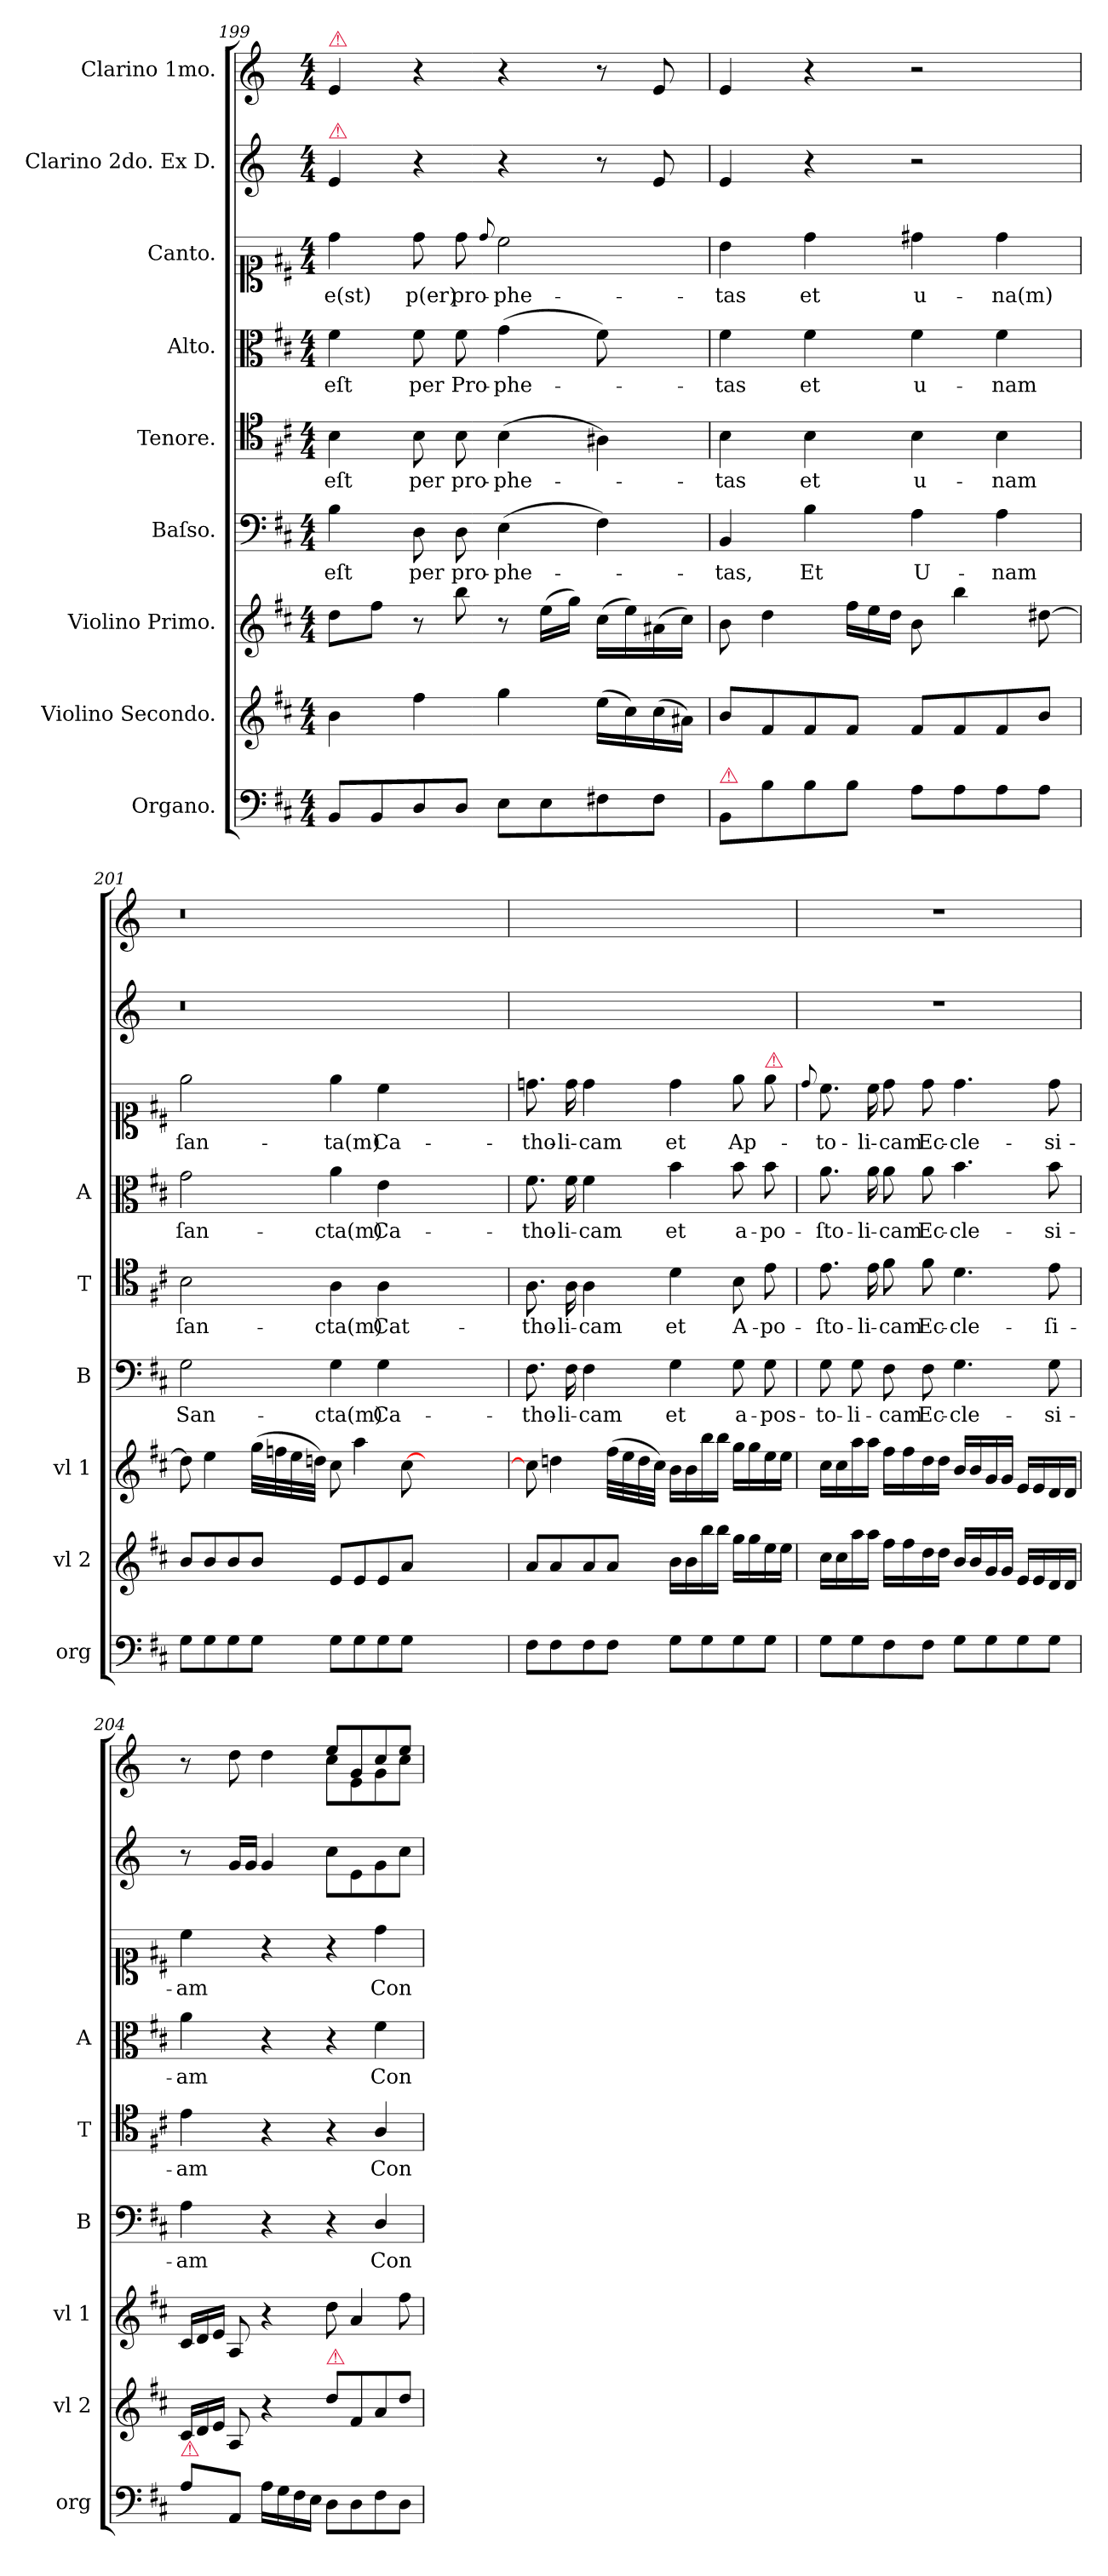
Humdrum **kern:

**kern	**kern	**kern	**kern	**text	**kern	**text	**kern	**text	**kern	**text	**kern	**kern
*part9	*part8	*part7	*part6	*part6	*part5	*part5	*part4	*part4	*part3	*part3	*part2	*part1
*staff9	*staff8	*staff7	*staff6	*staff6	*staff5	*staff5	*staff4	*staff4	*staff3	*staff3	*staff2	*staff1
*I"Organo.	*I"Violino Secondo.	*I"Violino Primo.	*I"Baſso.	*	*I"Tenore.	*	*I"Alto.	*	*I"Canto.	*	*I"Clarino 2do. Ex D.	*I"Clarino 1mo.
*I'org	*I'vl 2	*I'vl 1	*I'B	*	*I'T	*	*I'A	*	*	*	*	*
*clefF4	*clefG2	*clefG2	*clefF4	*	*clefC4	*	*clefC3	*	*clefC1	*	*clefG2	*clefG2
*	*	*	*	*	*	*	*	*	*	*	*ITrd-1c-2	*ITrd-1c-2
*k[f#c#]	*k[f#c#]	*k[f#c#]	*k[f#c#]	*	*k[f#c#]	*	*k[f#c#]	*	*k[f#c#]	*	*k[f#c#]	*k[f#c#]
*M4/4	*M4/4	*M4/4	*M4/4	*	*M4/4	*	*M4/4	*	*M4/4	*	*M4/4	*M4/4
=199	=199	=199	=199	=199	=199	=199	=199	=199	=199	=199	=199	=199
!	!	!	!	!	!	!	!	!	!	!	!	!LO:TX:a:color=crimson:t=⚠
!	!	!	!	!	!	!	!	!	!	!	!LO:TX:a:color=crimson:t=⚠	!
8BB/L	4b\	8dd\L	4B\	eſt	4B\	eſt	4f#\	eſt	4dd\	e(st)	4f#/	4f#/
8BB/	.	8ff#\J	.	.	.	.	.	.	.	.	.	.
8D/	4ff#\	8r	8D\	per	8B\	per	8f#\	per	8dd\	p(er)	4r	4r
8D/J	.	8bb\	8D\	pro-	8B\	pro-	8f#\	Pro-	8dd\	pro-	.	.
.	.	.	.	.	.	.	.	.	8qqdd/	.	.	.
8E\L	4gg\	8r	(>4E\	-phe-	(>4B\	-phe-	(>4g\	-phe-	2cc#\	-phe-	4r	4r
8E\	.	(>16ee\LL	.	.	.	.	.	.	.	.	.	.
.	.	16gg\JJ)	.	.	.	.	.	.	.	.	.	.
8F#X\	(>16ee\LL	(>16cc#\LL	4F#\)	.	4A#X\)	.	8f#\)	.	.	.	8r	8r
.	16cc#\)	16ee\)	.	.	.	.	.	.	.	.	.	.
8F#\J	(>16cc#\	(>16a#X\	.	.	.	.	8ryy	.	.	.	8f#/	8f#/
.	16a#X\JJ)	16cc#\JJ)	.	.	.	.	.	.	.	.	.	.
=200	=200	=200	=200	=200	=200	=200	=200	=200	=200	=200	=200	=200
!LO:TX:a:color=crimson:t=⚠	!	!	!	!	!	!	!	!	!	!	!	!
8BB/L	8b/L	8b\	4BB/	-tas,	4B\	-tas	4f#\	-tas	4b\	-tas	4f#/	4f#/
8B\	8f#/	4dd\	.	.	.	.	.	.	.	.	.	.
8B\	8f#/	.	4B\	Et	4B\	et	4f#\	et	4dd\	et	4r	4r
*	*	*Xtuplet	*	*	*	*	*	*	*	*	*	*
8B\J	8f#/J	24ff#\LL	.	.	.	.	.	.	.	.	.	.
.	.	24ee\	.	.	.	.	.	.	.	.	.	.
.	.	24dd\JJ	.	.	.	.	.	.	.	.	.	.
8A\L	8f#/L	8b\	4A\	U-	4B\	u-	4f#\	u-	4dd#X\	u-	2r	2r
8A\	8f#/	4bb\	.	.	.	.	.	.	.	.	.	.
8A\	8f#/	.	4A\	-nam	4B\	-nam	4f#\	-nam	4dd#\	-na(m)	.	.
8A\J	8b/J	[8dd#X\	.	.	.	.	.	.	.	.	.	.
=201	=201	=201	=201	=201	=201	=201	=201	=201	=201	=201	=201	=201
8G\L	8b/L	8dd#\]	2G\	San-	2B\	ſan-	2g\	ſan-	2ee\	ſan-	0r	0r
8G\	8b/	4ee\	.	.	.	.	.	.	.	.	.	.
8G\	8b/	.	.	.	.	.	.	.	.	.	.	.
8G\J	8b/J	(>32gg\LLL	.	.	.	.	.	.	.	.	.	.
.	.	32ffn\	.	.	.	.	.	.	.	.	.	.
.	.	32ee\	.	.	.	.	.	.	.	.	.	.
.	.	32ddn\JJJ)	.	.	.	.	.	.	.	.	.	.
8G\L	8e/L	8cc#\	4G\	-cta(m)	4A\	-cta(m)	4a\	-cta(m)	4ee\	-ta(m)	.	.
8G\	8e/	4aa\	.	.	.	.	.	.	.	.	.	.
8G\	8e/	.	4G\	Ca-	4A\	Cat-	4e\	Ca-	4cc#\	Ca-	.	.
8G\J	8a/J	[8cc#\	.	.	.	.	.	.	.	.	.	.
1ryy	1ryy	1ryy	1ryy	.	1ryy	.	1ryy	.	1ryy	.	.	.
=202	=202	=202	=202	=202	=202	=202	=202	=202	=202	=202	=202	=202
8F#\L	8a/L	8cc#\]	8.F#\	-tho-	8.A\	-tho-	8.f#\	-tho-	8.ddn\	-tho-	1ryy	1ryy
8F#\	8a/	4ddn\	.	.	.	.	.	.	.	.	.	.
.	.	.	16F#\	-li-	16A\	-li-	16f#\	-li-	16dd\	-li-	.	.
8F#\	8a/	.	4F#\	-cam	4A\	-cam	4f#\	-cam	4dd\	-cam	.	.
8F#\J	8a/J	(>32ff#\LLL	.	.	.	.	.	.	.	.	.	.
.	.	32ee\	.	.	.	.	.	.	.	.	.	.
.	.	32dd\	.	.	.	.	.	.	.	.	.	.
.	.	32cc#\JJJ)	.	.	.	.	.	.	.	.	.	.
8G\L	16b\LL	16b\LL	4G\	et	4d\	et	4b\	et	4dd\	et	.	.
.	16b\	16b\	.	.	.	.	.	.	.	.	.	.
8G\	16bb\	16bb\	.	.	.	.	.	.	.	.	.	.
.	16bb\JJ	16bb\JJ	.	.	.	.	.	.	.	.	.	.
8G\	16gg\LL	16gg\LL	8G\	a-	8B\	A-	8b\	a-	8ee\	Ap-	.	.
.	16gg\	16gg\	.	.	.	.	.	.	.	.	.	.
!	!	!	!	!	!	!	!	!	!LO:TX:a:color=crimson:t=⚠	!	!	!
8G\J	16ee\	16ee\	8G\	-pos-	8e\	-po-	8b\	-po-	8ee\	.	.	.
.	16ee\JJ	16ee\JJ	.	.	.	.	.	.	.	.	.	.
=203	=203	=203	=203	=203	=203	=203	=203	=203	=203	=203	=203	=203
.	.	.	.	.	.	.	.	.	8qqdd/	.	.	.
8G\L	16cc#\LL	16cc#\LL	8G\	-to-	8.e\	-ſto-	8.a\	-ſto-	8.cc#\	-to-	1r	1r
.	16cc#\	16cc#\	.	.	.	.	.	.	.	.	.	.
8G\	16aa\	16aa\	8G\	-li-	.	.	.	.	.	.	.	.
.	16aa\JJ	16aa\JJ	.	.	16e\	-li-	16a\	-li-	16cc#\	-li-	.	.
8F#\	16ff#\LL	16ff#\LL	8F#\	-cam	8f#\	-cam	8a\	-cam	8dd\	-cam	.	.
.	16ff#\	16ff#\	.	.	.	.	.	.	.	.	.	.
8F#\J	16dd\	16dd\	8F#\	Ec-	8f#\	Ec-	8a\	Ec-	8dd\	Ec-	.	.
.	16dd\JJ	16dd\JJ	.	.	.	.	.	.	.	.	.	.
8G\L	16b/LL	16b/LL	4.G\	-cle-	4.d\	-cle-	4.b\	-cle-	4.dd\	-cle-	.	.
.	16b/	16b/	.	.	.	.	.	.	.	.	.	.
8G\	16g/	16g/	.	.	.	.	.	.	.	.	.	.
.	16g/JJ	16g/JJ	.	.	.	.	.	.	.	.	.	.
8G\	16e/LL	16e/LL	.	.	.	.	.	.	.	.	.	.
.	16e/	16e/	.	.	.	.	.	.	.	.	.	.
8G\J	16d/	16d/	8G\	-si-	8e\	-ſi-	8b\	-si-	8dd\	-si-	.	.
.	16d/JJ	16d/JJ	.	.	.	.	.	.	.	.	.	.
=204	=204	=204	=204	=204	=204	=204	=204	=204	=204	=204	=204	=204
*	*Xtuplet	*	*	*	*	*	*	*	*	*	*	*
*	*	*	*	*	*	*	*	*	*	*	*	*^
!LO:TX:a:color=crimson:t=⚠	!	!	!	!	!	!	!	!	!	!	!	!	!
8A\L	24c#/LL	24c#/LL	4A\	-am	4e\	-am	4a\	-am	4cc#\	-am	8r	8r	2ryy
.	24d/	24d/	.	.	.	.	.	.	.	.	.	.	.
.	24e/JJ	24e/JJ	.	.	.	.	.	.	.	.	.	.	.
8AA/J	8A/	8A/	.	.	.	.	.	.	.	.	16a/LL	8ee\	.
.	.	.	.	.	.	.	.	.	.	.	16a/JJ	.	.
16A\LL	4r	4r	4r	.	4r	.	4r	.	4r	.	4a/	4ee\	.
16G\	.	.	.	.	.	.	.	.	.	.	.	.	.
16F#\	.	.	.	.	.	.	.	.	.	.	.	.	.
16E\JJ	.	.	.	.	.	.	.	.	.	.	.	.	.
!	!LO:TX:a:color=crimson:t=⚠	!	!	!	!	!	!	!	!	!	!	!	!
8D\L	8dd\L	8dd\	4r	.	4r	.	4r	.	4r	.	8dd\L	8ff#/L	8dd\L
8D\	8f#/	4a/	.	.	.	.	.	.	.	.	8f#\	8a/	8f#\
8F#\	8a/	.	4D/	Con-	4A/	Con-	4f#\	Con-	4dd\	Con-	8a\	8dd/	8a\
8D\J	8dd/J	8ff#\	.	.	.	.	.	.	.	.	8dd\J	8ff#/J	8dd\J
*	*	*	*	*	*	*	*	*	*	*	*	*v	*v
=	=	=	=	=	=	=	=	=	=	=	=	=
*-	*-	*-	*-	*-	*-	*-	*-	*-	*-	*-	*-	*-
